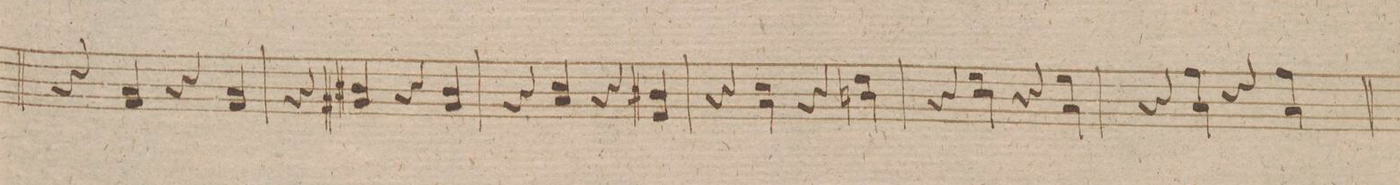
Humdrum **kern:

**kern	**dynam
*I"Viola.	*
*clefC3	*
*k[f#]	*
*met(c|)	*
*M2/2	*
4r	.
4B/ 4G/	.
4r	.
4B/ 4G/	.
=264	=264
4r	.
4c#X/ 4A#X/	.
4r	.
4c#/ 4A#/	.
=265	=265
4r	.
4d/ 4B/	.
4r	.
4c#X/ 4F#/	.
=266	=266
4r	.
4d/ 4B/	.
4r	.
4e\ 4cn\	.
=267	=267
4r	.
4f#\ 4d\	.
4r	.
4f#\ 4B\	.
=268	=268
4r	.
4g\ 4B\	.
4r	.
4g\ 4B\	.
=269	=269
*-	*-
